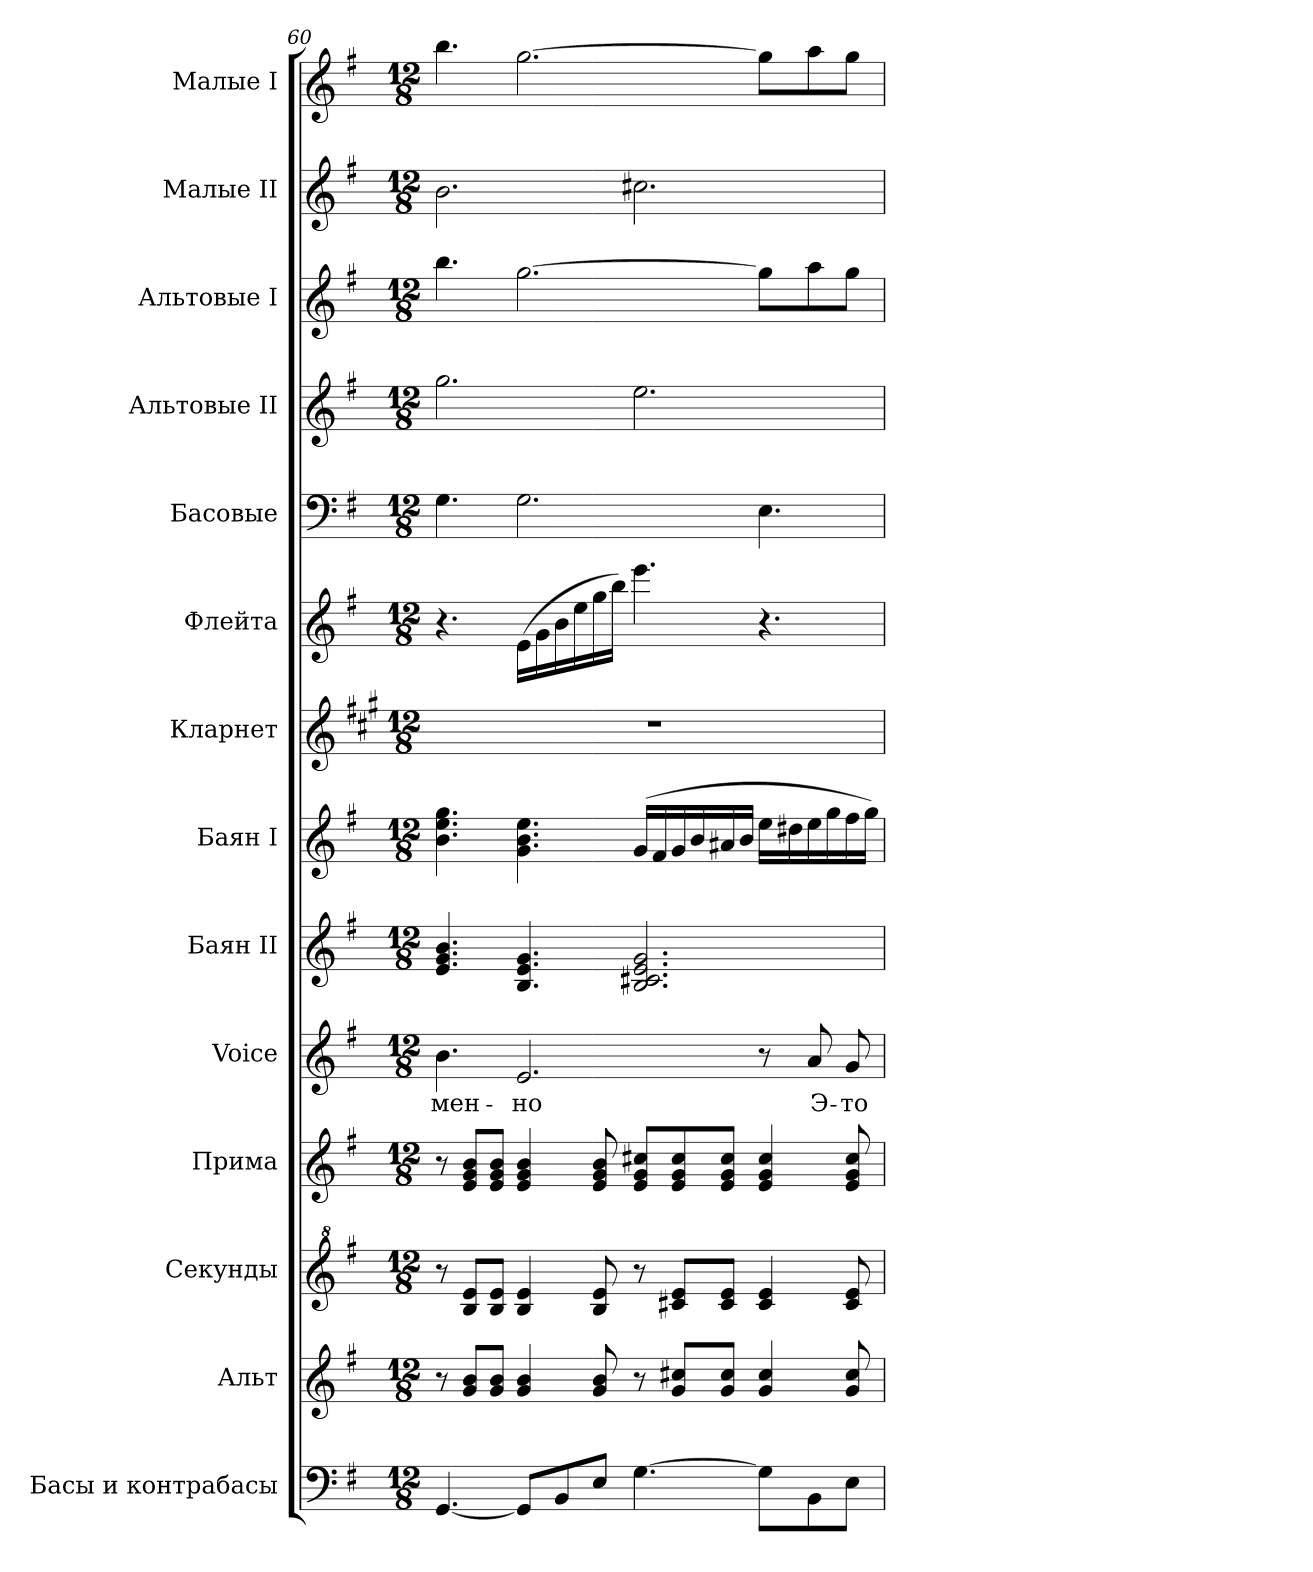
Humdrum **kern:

**kern	**kern	**kern	**kern	**kern	**text	**kern	**kern	**kern	**kern	**kern	**kern	**kern	**kern	**kern
*part14	*part13	*part12	*part11	*part10	*part10	*part9	*part8	*part7	*part6	*part5	*part4	*part3	*part2	*part1
*staff14	*staff13	*staff12	*staff11	*staff10	*staff10	*staff9	*staff8	*staff7	*staff6	*staff5	*staff4	*staff3	*staff2	*staff1
*I"Басы и контрабасы	*I"Альт	*I"Секунды	*I"Прима	*I"Voice	*	*I"Баян II	*I"Баян I	*I"Кларнет	*I"Флейта	*I"Басовые	*I"Альтовые II	*I"Альтовые I	*I"Малые II	*I"Малые I
*	*	*	*	*I'Voice	*	*	*	*	*	*	*	*	*	*
*clefF4	*clefG2	*clefG^2	*clefG2	*clefG2	*	*clefG2	*clefG2	*clefG2	*clefG2	*clefF4	*clefG2	*clefG2	*clefG2	*clefG2
*ITrd7c12	*ITrd7c12	*ITrd7c12	*ITrd7c12	*	*	*	*	*ITrd1c2	*	*	*	*	*	*
*k[f#]	*k[f#]	*k[f#]	*k[f#]	*k[f#]	*	*k[f#]	*k[f#]	*k[f#]	*k[f#]	*k[f#]	*k[f#]	*k[f#]	*k[f#]	*k[f#]
*G:	*G:	*G:	*G:	*G:	*	*G:	*G:	*G:	*G:	*G:	*G:	*G:	*G:	*G:
*M12/8	*M12/8	*M12/8	*M12/8	*M12/8	*	*M12/8	*M12/8	*M12/8	*M12/8	*M12/8	*M12/8	*M12/8	*M12/8	*M12/8
=60	=60	=60	=60	=60	=60	=60	=60	=60	=60	=60	=60	=60	=60	=60
!	!	!	!	!	!LO:LY:b:color=#000000	!	!	!LO:N:vis=1	!	!	!	!	!	!
[<4.GGGi/	8r	8r	8r	4.bi\	-мен-	4.ei/ 4.gi 4.bi	4.bi\ 4.eei 4.ggi	1.r	4.r	4.Gi\	2.ggi\	4.bbi\	2.bi\	4.bbi\
.	8Gi/ 8BiL	8Bi/ 8eiL	8Ei/ 8Gi 8BiL	.	.	.	.	.	.	.	.	.	.	.
.	8Gi/ 8BiJ	8Bi/ 8eiJ	8Ei/ 8Gi 8BiJ	.	.	.	.	.	.	.	.	.	.	.
!	!	!	!	!	!LO:LY:b:color=#000000	!	!	!	!	!	!	!	!	!
8GGGi/L]	4Gi/ 4Bi	4Bi/ 4ei	4Ei/ 4Gi 4Bi	2.ei/	-но	4.Bi/ 4.ei 4.gi	4.gi\ 4.bi 4.eei	.	(16ei\LL	2.Gi\	.	[>2.ggi\	.	[>2.ggi\
.	.	.	.	.	.	.	.	.	16gi\	.	.	.	.	.
8BBBi/	.	.	.	.	.	.	.	.	16bi\	.	.	.	.	.
.	.	.	.	.	.	.	.	.	16eei\	.	.	.	.	.
8EEi/J	8Gi/ 8Bi	8Bi/ 8ei	8Ei/ 8Gi 8Bi	.	.	.	.	.	16ggi\	.	.	.	.	.
.	.	.	.	.	.	.	.	.	16bbi\JJ)	.	.	.	.	.
[>4.GGi\	8r	8r	8Ei/ 8Gi 8c#XiL	.	.	2.Bi/ 2.c#Xi 2.ei 2.gi	(16gi/LL	.	4.eeei\	.	2.eei\	.	2.cc#Xi\	.
.	.	.	.	.	.	.	16f#i/	.	.	.	.	.	.	.
.	8Gi/ 8c#XiL	8c#Xi/ 8eiL	8Ei/ 8Gi 8c#i	.	.	.	16gi/	.	.	.	.	.	.	.
.	.	.	.	.	.	.	16bi/	.	.	.	.	.	.	.
.	8Gi/ 8c#iJ	8c#i/ 8eiJ	8Ei/ 8Gi 8c#iJ	.	.	.	16a#Xi/	.	.	.	.	.	.	.
.	.	.	.	.	.	.	16bi/JJ	.	.	.	.	.	.	.
8GGi\L]	4Gi/ 4c#i	4c#i/ 4ei	4Ei/ 4Gi 4c#i	8r	.	.	16eei\LL	.	4.r	4.Ei\	.	8ggi\L]	.	8ggi\L]
.	.	.	.	.	.	.	16dd#Xi\	.	.	.	.	.	.	.
!	!	!	!	!	!LO:LY:b:color=#000000	!	!	!	!	!	!	!	!	!
8BBBi\	.	.	.	8ai/	Э-	.	16eei\	.	.	.	.	8aai\	.	8aai\
.	.	.	.	.	.	.	16ggi\	.	.	.	.	.	.	.
!	!	!	!	!	!LO:LY:b:color=#000000	!	!	!	!	!	!	!	!	!
8EEi\J	8Gi/ 8c#i	8c#i/ 8ei	8Ei/ 8Gi 8c#i	8gi/	-то	.	16ff#i\	.	.	.	.	8ggi\J	.	8ggi\J
.	.	.	.	.	.	.	16ggi\JJ)	.	.	.	.	.	.	.
=	=	=	=	=	=	=	=	=	=	=	=	=	=	=
*-	*-	*-	*-	*-	*-	*-	*-	*-	*-	*-	*-	*-	*-	*-
